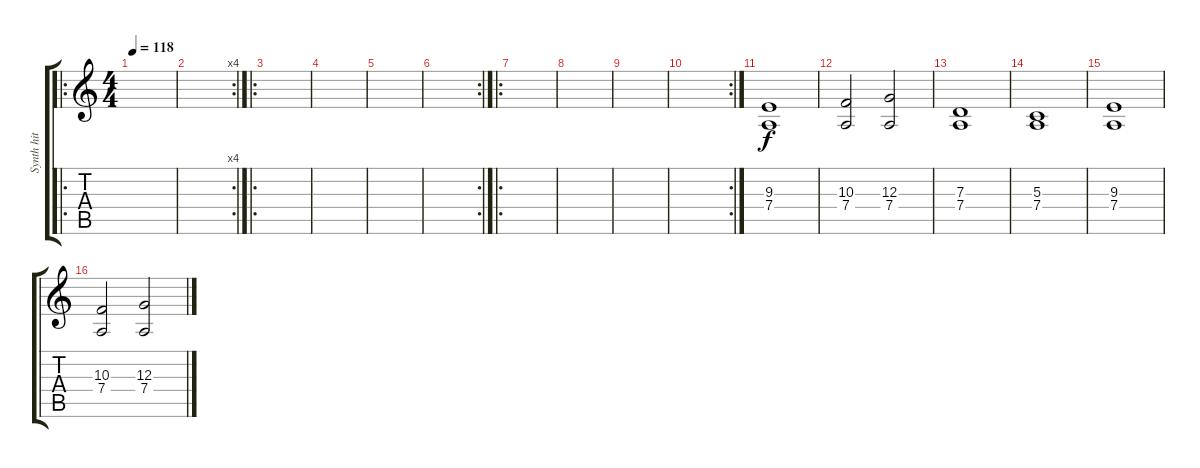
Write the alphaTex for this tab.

\track ("Synth hit" "Synth hit") {instrument orchestrahit}
\staff {score tabs}
\tuning (E4 B3 G3 D3 A2 E2) {hide}
\ro
\ts (4 4)
\tempo 118
\clef g2
\ks c
|
\rc 4
|
\ro
|
|
|
\rc 2
|
\ro
|
|
|
\rc 2
|
(9.3 7.4).1 |
(10.3 7.4).2 (12.3 7.4).2 |
(7.3 7.4).1 |
(5.3 7.4).1 |
(9.3 7.4).1 |
(10.3 7.4).2 (12.3 7.4).2
